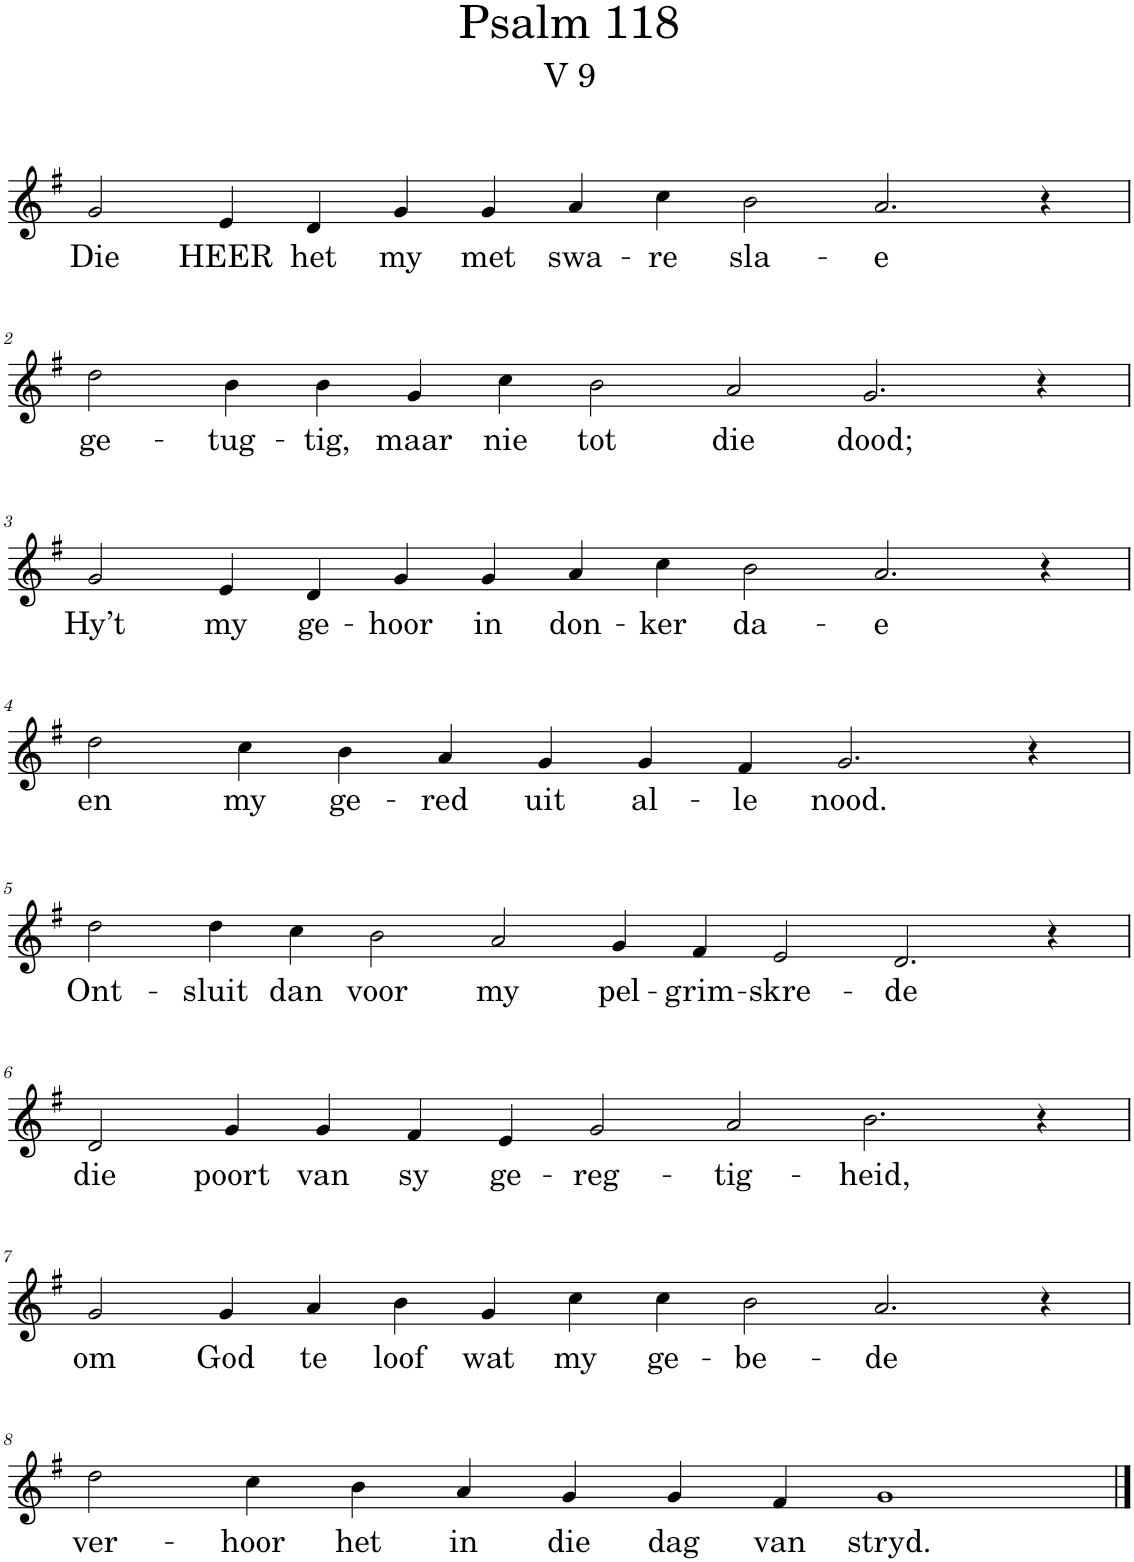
**kern	**text
*part1	*part1
*staff1	*staff1
*I"Pipe Organ	*
*I'Org.	*
*clefG2	*
*k[f#]	*
*M14/4	*
=1	=1
!	!LO:LY:b
2g/	Die
!	!LO:LY:b
4e/	HEER
!	!LO:LY:b
4d/	het
!	!LO:LY:b
4g/	my
!	!LO:LY:b
4g/	met
!	!LO:LY:b
4a/	swa-
!	!LO:LY:b
4cc\	-re
!	!LO:LY:b
2b\	sla-
!	!LO:LY:b
2.a/	-e
4r	.
!!LO:LB:g=z
=2	=2
!	!LO:LY:b
2dd\	ge-
!	!LO:LY:b
4b\	-tug-
!	!LO:LY:b
4b\	-tig,
!	!LO:LY:b
4g/	maar
!	!LO:LY:b
4cc\	nie
!	!LO:LY:b
2b\	tot
!	!LO:LY:b
2a/	die
!	!LO:LY:b
2.g/	dood;
4r	.
!!LO:LB:g=z
=3	=3
!	!LO:LY:b
2g/	Hy’t
!	!LO:LY:b
4e/	my
!	!LO:LY:b
4d/	ge-
!	!LO:LY:b
4g/	-hoor
!	!LO:LY:b
4g/	in
!	!LO:LY:b
4a/	don-
!	!LO:LY:b
4cc\	-ker
!	!LO:LY:b
2b\	da-
!	!LO:LY:b
2.a/	-e
4r	.
!!LO:LB:g=z
=4	=4
*M12/4	*
!	!LO:LY:b
2dd\	en
!	!LO:LY:b
4cc\	my
!	!LO:LY:b
4b\	ge-
!	!LO:LY:b
4a/	-red
!	!LO:LY:b
4g/	uit
!	!LO:LY:b
4g/	al-
!	!LO:LY:b
4f#/	-le
!	!LO:LY:b
2.g/	nood.
4r	.
!!LO:LB:g=z
=5	=5
*M16/4	*
!	!LO:LY:b
2dd\	Ont-
!	!LO:LY:b
4dd\	-sluit
!	!LO:LY:b
4cc\	dan
!	!LO:LY:b
2b\	voor
!	!LO:LY:b
2a/	my
!	!LO:LY:b
4g/	pel-
!	!LO:LY:b
4f#/	-grim-
!	!LO:LY:b
2e/	-skre-
!	!LO:LY:b
2.d/	-de
4r	.
!!LO:LB:g=z
=6	=6
*M14/4	*
!	!LO:LY:b
2d/	die
!	!LO:LY:b
4g/	poort
!	!LO:LY:b
4g/	van
!	!LO:LY:b
4f#/	sy
!	!LO:LY:b
4e/	ge-
!	!LO:LY:b
2g/	-reg-
!	!LO:LY:b
2a/	-tig-
!	!LO:LY:b
2.b\	-heid,
4r	.
!!LO:LB:g=z
=7	=7
!	!LO:LY:b
2g/	om
!	!LO:LY:b
4g/	God
!	!LO:LY:b
4a/	te
!	!LO:LY:b
4b\	loof
!	!LO:LY:b
4g/	wat
!	!LO:LY:b
4cc\	my
!	!LO:LY:b
4cc\	ge-
!	!LO:LY:b
2b\	-be-
!	!LO:LY:b
2.a/	-de
4r	.
!!LO:LB:g=z
=8	=8
*M12/4	*
!	!LO:LY:b
2dd\	ver-
!	!LO:LY:b
4cc\	-hoor
!	!LO:LY:b
4b\	het
!	!LO:LY:b
4a/	in
!	!LO:LY:b
4g/	die
!	!LO:LY:b
4g/	dag
!	!LO:LY:b
4f#/	van
!	!LO:LY:b
1g	stryd.
==	==
*-	*-
